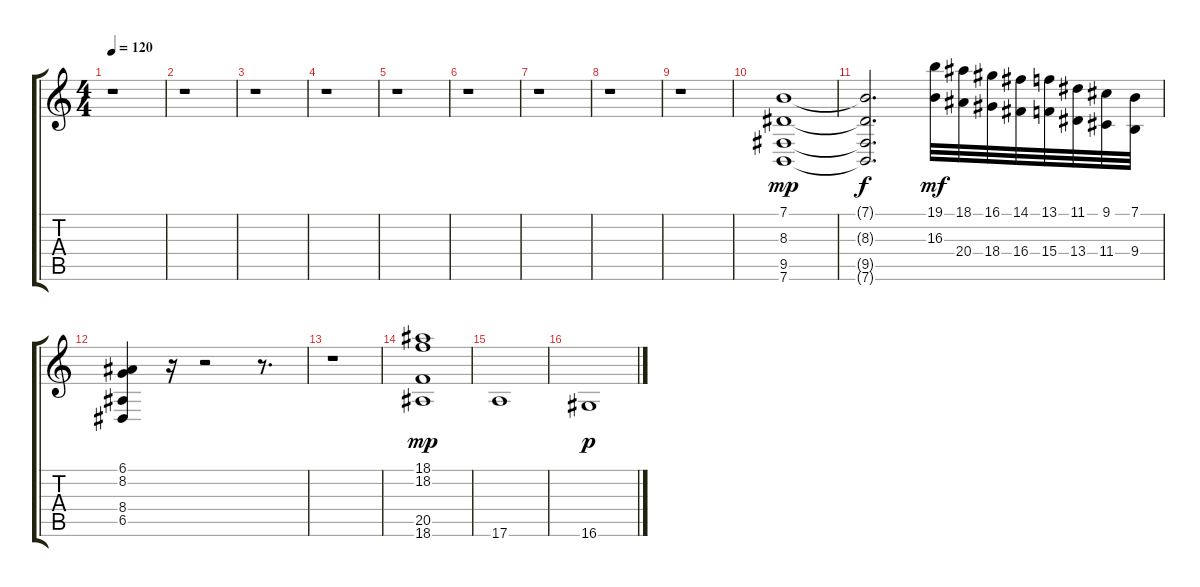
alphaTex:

\track "" {instrument stringensemble2}
\staff {score tabs}
\tuning (E4 B3 G3 D3 A2 E2) {hide}
\ts (4 4)
\tempo 120
\clef g2
\ks c
r.1{dy mf} |
r.1 |
r.1 |
r.1 |
r.1 |
r.1 |
r.1 |
r.1 |
r.1 |
(7.1 8.3 9.5 7.6).1{dy mp} |
(7.1{t} 8.3{t} 9.5{t} 7.6{t}).2{d dy f} (19.1 16.3).32{dy mf} (18.1 20.4).32 (16.1 18.4).32 (14.1 16.4).32 (13.1 15.4).32 (11.1 13.4).32 (9.1 11.4).32 (7.1 9.4).32 |
(6.1 8.2 8.4 6.5).4 r.16 r.2 r.8{d} |
r.1 |
(18.1 18.2 20.5 18.6).1{dy mp} |
17.6.1 |
16.6.1{dy p}
